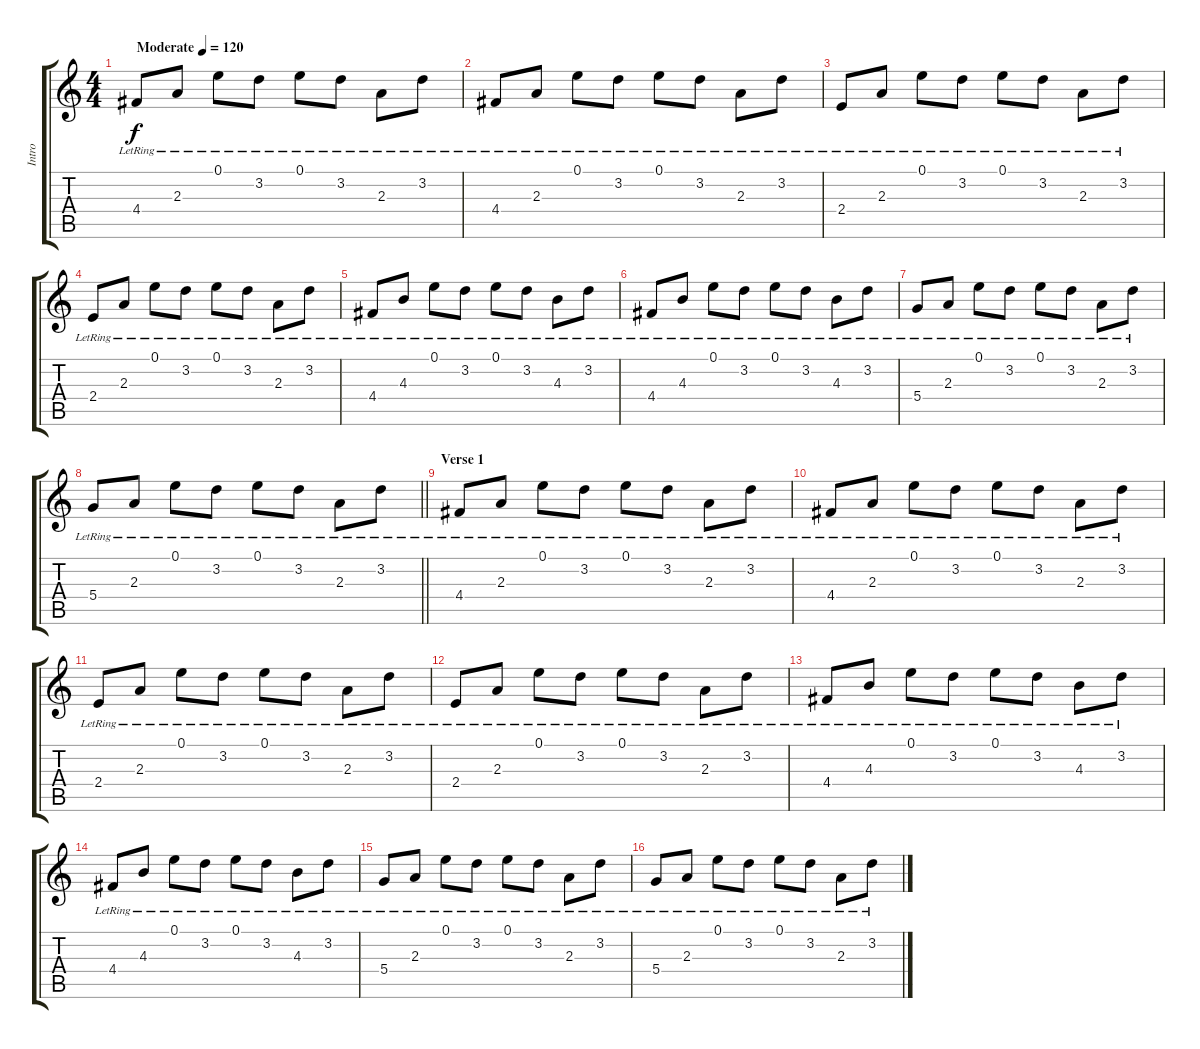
\track ("Intro" "Intro") {instrument acousticguitarnylon}
\staff {score tabs}
\tuning (E4 B3 G3 D3 A2 E2) {hide}
\ts (4 4)
\tempo (120 "Moderate")
\clef g2
\ks c
4.4{lr}.8{dy f instrument acousticguitarnylon} 2.3{lr}.8 0.1{lr}.8 3.2{lr}.8 0.1{lr}.8 3.2{lr}.8 2.3{lr}.8 3.2{lr}.8 |
4.4{lr}.8 2.3{lr}.8 0.1{lr}.8 3.2{lr}.8 0.1{lr}.8 3.2{lr}.8 2.3{lr}.8 3.2{lr}.8 |
2.4{lr}.8 2.3{lr}.8 0.1{lr}.8 3.2{lr}.8 0.1{lr}.8 3.2{lr}.8 2.3{lr}.8 3.2{lr}.8 |
2.4{lr}.8 2.3{lr}.8 0.1{lr}.8 3.2{lr}.8 0.1{lr}.8 3.2{lr}.8 2.3{lr}.8 3.2{lr}.8 |
4.4{lr}.8 4.3{lr}.8 0.1{lr}.8 3.2{lr}.8 0.1{lr}.8 3.2{lr}.8 4.3{lr}.8 3.2{lr}.8 |
4.4{lr}.8 4.3{lr}.8 0.1{lr}.8 3.2{lr}.8 0.1{lr}.8 3.2{lr}.8 4.3{lr}.8 3.2{lr}.8 |
5.4{lr}.8 2.3{lr}.8 0.1{lr}.8 3.2{lr}.8 0.1{lr}.8 3.2{lr}.8 2.3{lr}.8 3.2{lr}.8 |
\barLineRight lightlight
5.4{lr}.8 2.3{lr}.8 0.1{lr}.8 3.2{lr}.8 0.1{lr}.8 3.2{lr}.8 2.3{lr}.8 3.2{lr}.8 |
\section ("" "Verse 1")
4.4{lr}.8 2.3{lr}.8 0.1{lr}.8 3.2{lr}.8 0.1{lr}.8 3.2{lr}.8 2.3{lr}.8 3.2{lr}.8 |
4.4{lr}.8 2.3{lr}.8 0.1{lr}.8 3.2{lr}.8 0.1{lr}.8 3.2{lr}.8 2.3{lr}.8 3.2{lr}.8 |
2.4{lr}.8 2.3{lr}.8 0.1{lr}.8 3.2{lr}.8 0.1{lr}.8 3.2{lr}.8 2.3{lr}.8 3.2{lr}.8 |
2.4{lr}.8 2.3{lr}.8 0.1{lr}.8 3.2{lr}.8 0.1{lr}.8 3.2{lr}.8 2.3{lr}.8 3.2{lr}.8 |
4.4{lr}.8 4.3{lr}.8 0.1{lr}.8 3.2{lr}.8 0.1{lr}.8 3.2{lr}.8 4.3{lr}.8 3.2{lr}.8 |
4.4{lr}.8 4.3{lr}.8 0.1{lr}.8 3.2{lr}.8 0.1{lr}.8 3.2{lr}.8 4.3{lr}.8 3.2{lr}.8 |
5.4{lr}.8 2.3{lr}.8 0.1{lr}.8 3.2{lr}.8 0.1{lr}.8 3.2{lr}.8 2.3{lr}.8 3.2{lr}.8 |
5.4{lr}.8 2.3{lr}.8 0.1{lr}.8 3.2{lr}.8 0.1{lr}.8 3.2{lr}.8 2.3{lr}.8 3.2{lr}.8
